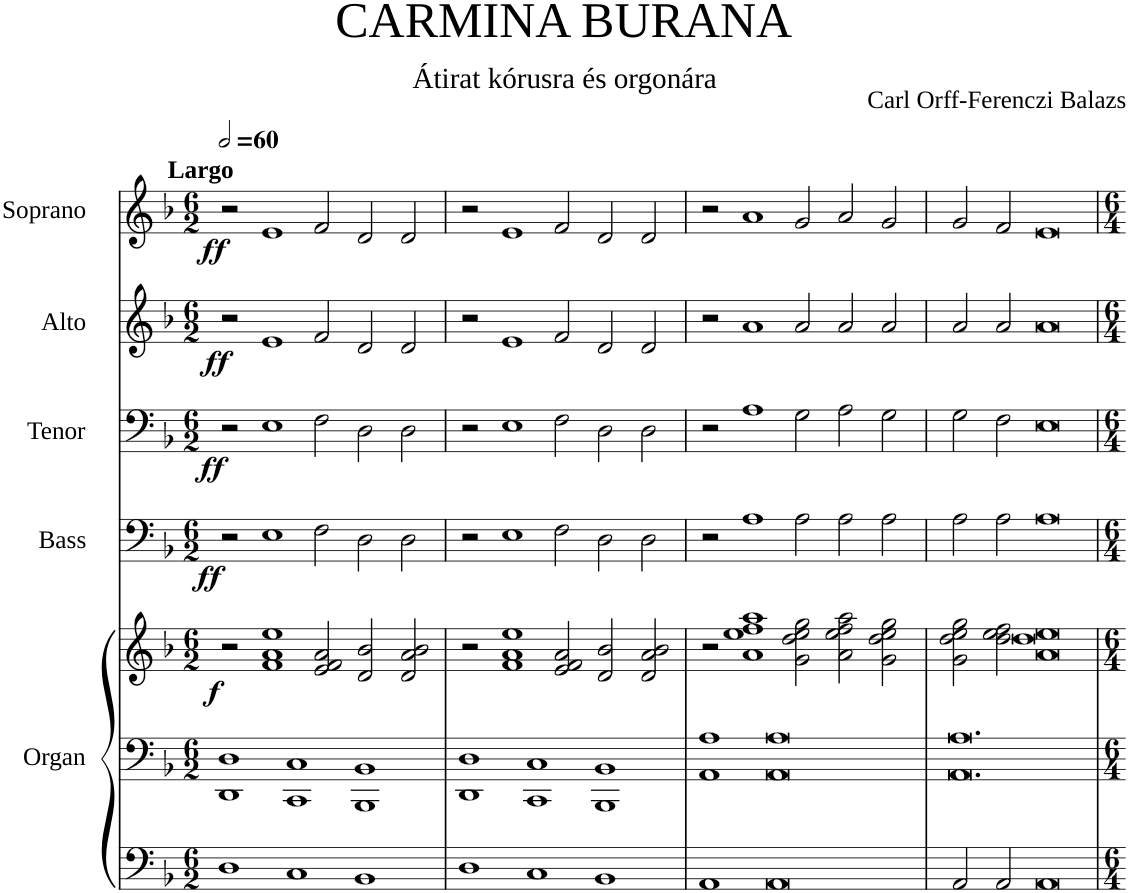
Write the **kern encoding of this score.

**kern	**kern	**kern	**dynam	**kern	**dynam	**kern	**dynam	**kern	**dynam	**kern	**dynam
*part5	*part5	*part5	*part5	*part4	*part4	*part3	*part3	*part2	*part2	*part1	*part1
*staff7	*staff6	*staff5	*staff5/6/7	*staff4	*staff4	*staff3	*staff3	*staff2	*staff2	*staff1	*staff1
*I"Organ	*	*	*	*I"Bass	*	*I"Tenor	*	*I"Alto	*	*I"Soprano	*
*I'Org.	*	*	*	*I'B.	*	*I'T.	*	*I'A.	*	*I'S.	*
*clefF4	*clefF4	*clefG2	*	*clefF4	*	*clefF4	*	*clefG2	*	*clefG2	*
*k[b-]	*k[b-]	*k[b-]	*	*k[b-]	*	*k[b-]	*	*k[b-]	*	*k[b-]	*
*M6/2	*M6/2	*M6/2	*	*M6/2	*	*M6/2	*	*M6/2	*	*M6/2	*
=1	=1	=1	=1	=1	=1	=1	=1	=1	=1	=1	=1
!	!	!	!	!	!	!	!	!	!	!LO:TX:a:B:t=Largo	!
!	!	!	!LO:DY:b	!	!LO:DY:b	!	!LO:DY:b	!	!LO:DY:b	!	!LO:DY:b
1D	1DD 1D	2r	f	2r	ff	2r	ff	2r	ff	2r	ff
*	*	*	*	*	*	*	*	*	*	*MM120	*
.	.	1f 1a 1ee	.	1E	.	1E	.	1e	.	1e	.
1C	1CC 1C	.	.	.	.	.	.	.	.	.	.
.	.	2e/ 2f/ 2a/	.	2F\	.	2F\	.	2f/	.	2f/	.
1BB-	1BBB- 1BB-	2d/ 2b-/	.	2D\	.	2D\	.	2d/	.	2d/	.
.	.	2d/ 2a/ 2b-/	.	2D\	.	2D\	.	2d/	.	2d/	.
=2	=2	=2	=2	=2	=2	=2	=2	=2	=2	=2	=2
1D	1DD 1D	2r	.	2r	.	2r	.	2r	.	2r	.
.	.	1f 1a 1ee	.	1E	.	1E	.	1e	.	1e	.
1C	1CC 1C	.	.	.	.	.	.	.	.	.	.
.	.	2e/ 2f/ 2a/	.	2F\	.	2F\	.	2f/	.	2f/	.
1BB-	1BBB- 1BB-	2d/ 2b-/	.	2D\	.	2D\	.	2d/	.	2d/	.
.	.	2d/ 2a/ 2b-/	.	2D\	.	2D\	.	2d/	.	2d/	.
=3	=3	=3	=3	=3	=3	=3	=3	=3	=3	=3	=3
1AA	1AA 1A	2r	.	2r	.	2r	.	2r	.	2r	.
.	.	1a 1ee 1ff 1aa	.	1A	.	1A	.	1a	.	1a	.
0AA	0AA 0A	.	.	.	.	.	.	.	.	.	.
.	.	2g\ 2dd\ 2ee\ 2gg\	.	2A\	.	2G\	.	2a/	.	2g/	.
.	.	2a\ 2ee\ 2ff\ 2aa\	.	2A\	.	2A\	.	2a/	.	2a/	.
.	.	2g\ 2dd\ 2ee\ 2gg\	.	2A\	.	2G\	.	2a/	.	2g/	.
=4	=4	=4	=4	=4	=4	=4	=4	=4	=4	=4	=4
2AA/	0.AA 0.A	2g\ 2dd\ 2ee\ 2gg\	.	2A\	.	2G\	.	2a/	.	2g/	.
2AA/	.	2dd\ 2ee\ 2ff\	.	2A\	.	2F\	.	2a/	.	2f/	.
0AA	.	0a 0dd 0ee	.	0A	.	0E	.	0a	.	0e	.
=	=	=	=	=	=	=	=	=	=	=	=
*-	*-	*-	*-	*-	*-	*-	*-	*-	*-	*-	*-
